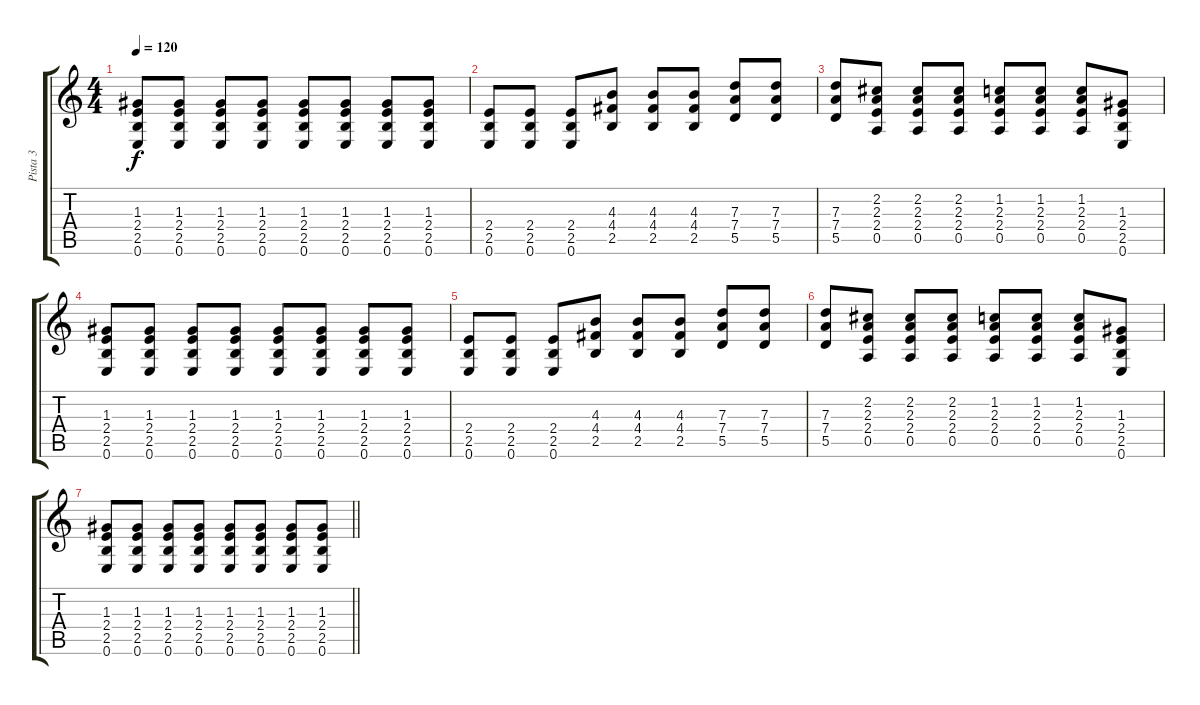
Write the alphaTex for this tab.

\track ("Pista 3" "Pista 3") {instrument acousticguitarsteel}
\staff {score tabs}
\tuning (E4 B3 G3 D3 A2 E2) {hide}
\ts (4 4)
\tempo 120
\clef g2
\ks c
(1.3 2.4 2.5 0.6).8{dy f} (1.3 2.4 2.5 0.6).8 (1.3 2.4 2.5 0.6).8 (1.3 2.4 2.5 0.6).8 (1.3 2.4 2.5 0.6).8 (1.3 2.4 2.5 0.6).8 (1.3 2.4 2.5 0.6).8 (1.3 2.4 2.5 0.6).8 |
(2.4 2.5 0.6).8 (2.4 2.5 0.6).8 (2.4 2.5 0.6).8 (4.3 4.4 2.5).8 (4.3 4.4 2.5).8 (4.3 4.4 2.5).8 (7.3 7.4 5.5).8 (7.3 7.4 5.5).8 |
(7.3 7.4 5.5).8 (2.2 2.3 2.4 0.5).8 (2.2 2.3 2.4 0.5).8 (2.2 2.3 2.4 0.5).8 (1.2 2.3 2.4 0.5).8 (1.2 2.3 2.4 0.5).8 (1.2 2.3 2.4 0.5).8 (1.3 2.4 2.5 0.6).8 |
(1.3 2.4 2.5 0.6).8 (1.3 2.4 2.5 0.6).8 (1.3 2.4 2.5 0.6).8 (1.3 2.4 2.5 0.6).8 (1.3 2.4 2.5 0.6).8 (1.3 2.4 2.5 0.6).8 (1.3 2.4 2.5 0.6).8 (1.3 2.4 2.5 0.6).8 |
(2.4 2.5 0.6).8 (2.4 2.5 0.6).8 (2.4 2.5 0.6).8 (4.3 4.4 2.5).8 (4.3 4.4 2.5).8 (4.3 4.4 2.5).8 (7.3 7.4 5.5).8 (7.3 7.4 5.5).8 |
(7.3 7.4 5.5).8 (2.2 2.3 2.4 0.5).8 (2.2 2.3 2.4 0.5).8 (2.2 2.3 2.4 0.5).8 (1.2 2.3 2.4 0.5).8 (1.2 2.3 2.4 0.5).8 (1.2 2.3 2.4 0.5).8 (1.3 2.4 2.5 0.6).8 |
\barLineRight lightlight
(1.3 2.4 2.5 0.6).8 (1.3 2.4 2.5 0.6).8 (1.3 2.4 2.5 0.6).8 (1.3 2.4 2.5 0.6).8 (1.3 2.4 2.5 0.6).8 (1.3 2.4 2.5 0.6).8 (1.3 2.4 2.5 0.6).8 (1.3 2.4 2.5 0.6).8
